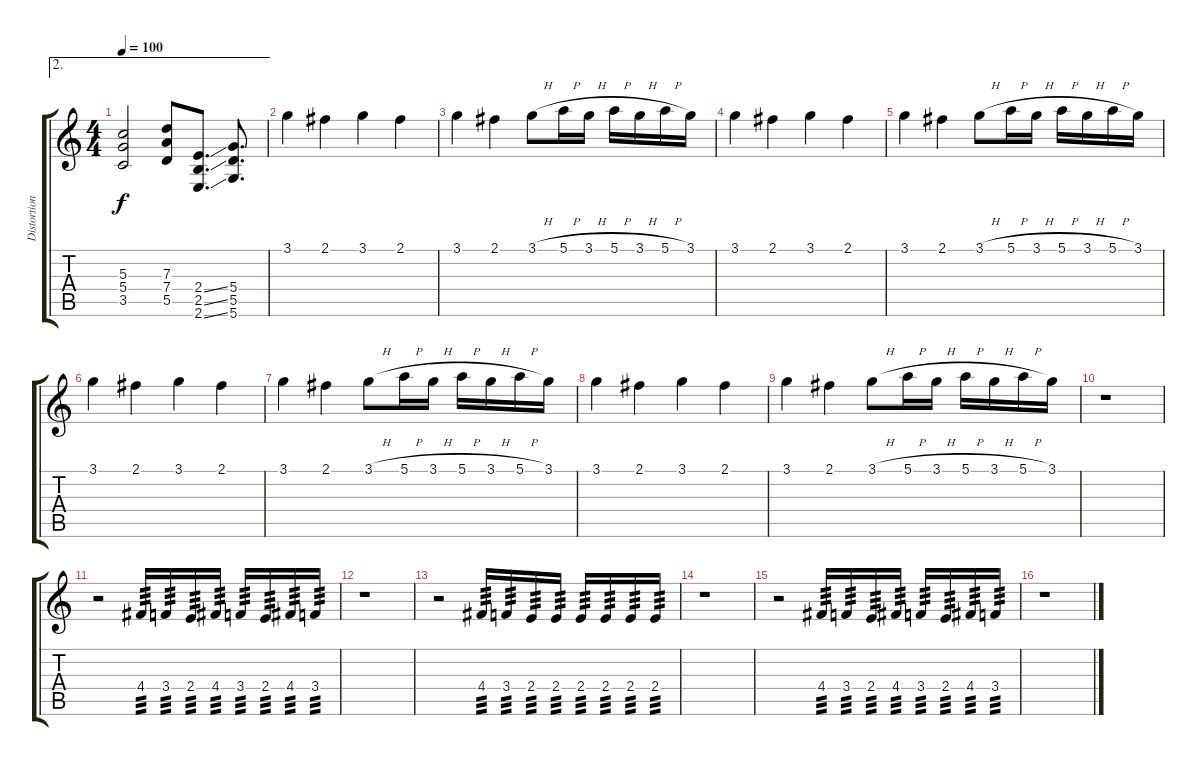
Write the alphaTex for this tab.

\track ("Distortion" "Distortion") {instrument acousticguitarsteel}
\staff {score tabs}
\tuning (E4 B3 G3 D3 A2 D2) {hide}
\ae 2
\ts (4 4)
\tempo 100
\clef g2
\ks c
(5.3 5.4 3.5).2{dy f} (7.3 7.4 5.5).8 (2.4{ss} 2.5{ss} 2.6{ss}).8{d} (5.4 5.5 5.6).8{d} |
3.1.4 2.1.4 3.1.4 2.1.4 |
3.1.4 2.1.4 3.1{h}.8 5.1{h}.16 3.1{h}.16 5.1{h}.16 3.1{h}.16 5.1{h}.16 3.1.16 |
3.1.4 2.1.4 3.1.4 2.1.4 |
3.1.4 2.1.4 3.1{h}.8 5.1{h}.16 3.1{h}.16 5.1{h}.16 3.1{h}.16 5.1{h}.16 3.1.16 |
3.1.4 2.1.4 3.1.4 2.1.4 |
3.1.4 2.1.4 3.1{h}.8 5.1{h}.16 3.1{h}.16 5.1{h}.16 3.1{h}.16 5.1{h}.16 3.1.16 |
3.1.4 2.1.4 3.1.4 2.1.4 |
3.1.4 2.1.4 3.1{h}.8 5.1{h}.16 3.1{h}.16 5.1{h}.16 3.1{h}.16 5.1{h}.16 3.1.16 |
r.1 |
r.2 4.4.16{tp 3} 3.4.16{tp 3} 2.4.16{tp 3} 4.4.16{tp 3} 3.4.16{tp 3} 2.4.16{tp 3} 4.4.16{tp 3} 3.4.16{tp 3} |
r.1 |
r.2 4.4.16{tp 3} 3.4.16{tp 3} 2.4.16{tp 3} 2.4.16{tp 3} 2.4.16{tp 3} 2.4.16{tp 3} 2.4.16{tp 3} 2.4.16{tp 3} |
r.1 |
r.2 4.4.16{tp 3} 3.4.16{tp 3} 2.4.16{tp 3} 4.4.16{tp 3} 3.4.16{tp 3} 2.4.16{tp 3} 4.4.16{tp 3} 3.4.16{tp 3} |
r.1
